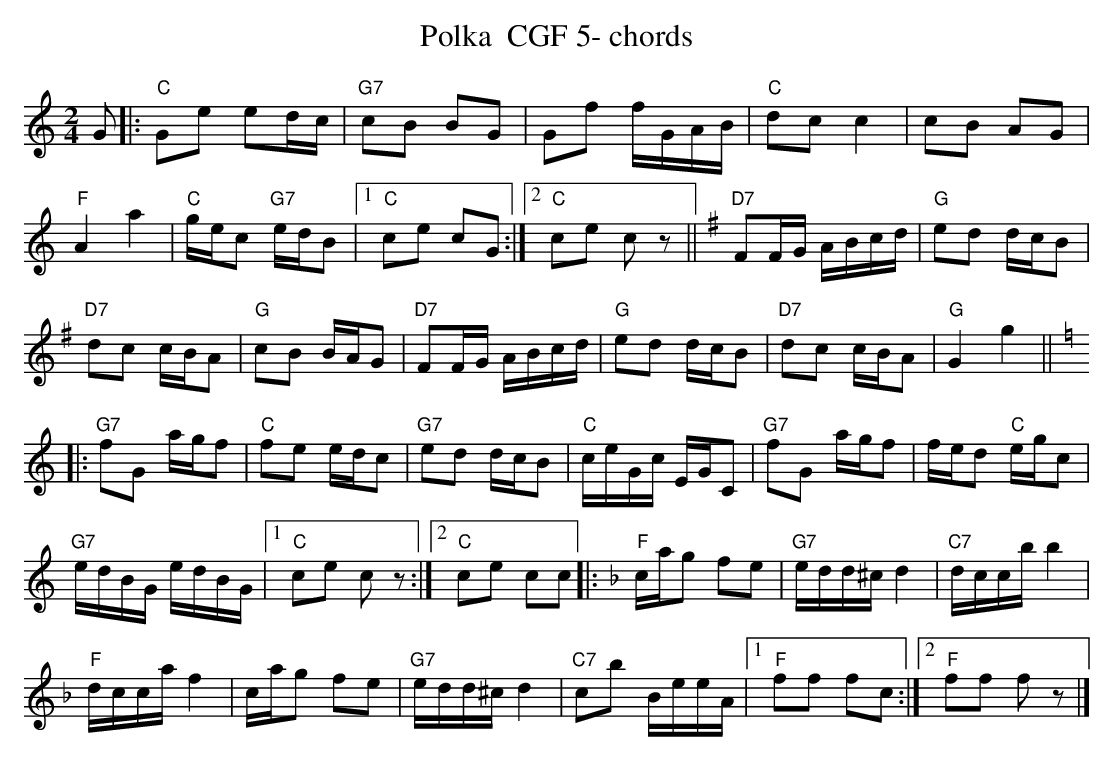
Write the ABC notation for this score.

X:1
T:Polka  CGF 5- chords
M:2/4
L:1/16
K:Cmaj%%MIDI gchordon
G2 |: "C"G2e2 e2dc | "G7"c2B2 B2G2 | G2f2 fGAB | "C"d2c2c4 | c2B2 A2G2 |
"F"A4a4 | "C"gec2 "G7"edB2 |1 "C"c2e2 c2G2 :|2 "C"c2e2 c2z2 || [K:Gmaj] "D7"F2FG ABcd | "G"e2d2 dcB2 |
"D7"d2c2 cBA2 | "G"c2B2 BAG2 | "D7"F2FG ABcd | "G"e2d2 dcB2 | "D7"d2c2 cBA2 | "G"G4g4 ||
|: [K:Cmaj]
"G7"f2G2 agf2 | "C"f2e2 edc2 | "G7"e2d2 dcB2 | "C"ceGc EGC2 | "G7"f2G2 agf2 | fed2 "C"egc2 |
"G7"edBG edBG |1 "C"c2e2 c2z2 :|2 "C"c2e2 c2c2 |: [K:Fmaj] "F"cag2 f2e2 | "G7"edd^c d4 | "C7"dccb b4 |
"F"dcca f4 | cag2 f2e2 | "G7"edd^cd4 | "C7"c2b2 BeeA |1 "F"f2f2 f2c2 :|2 "F"f2f2 f2z2 |]
